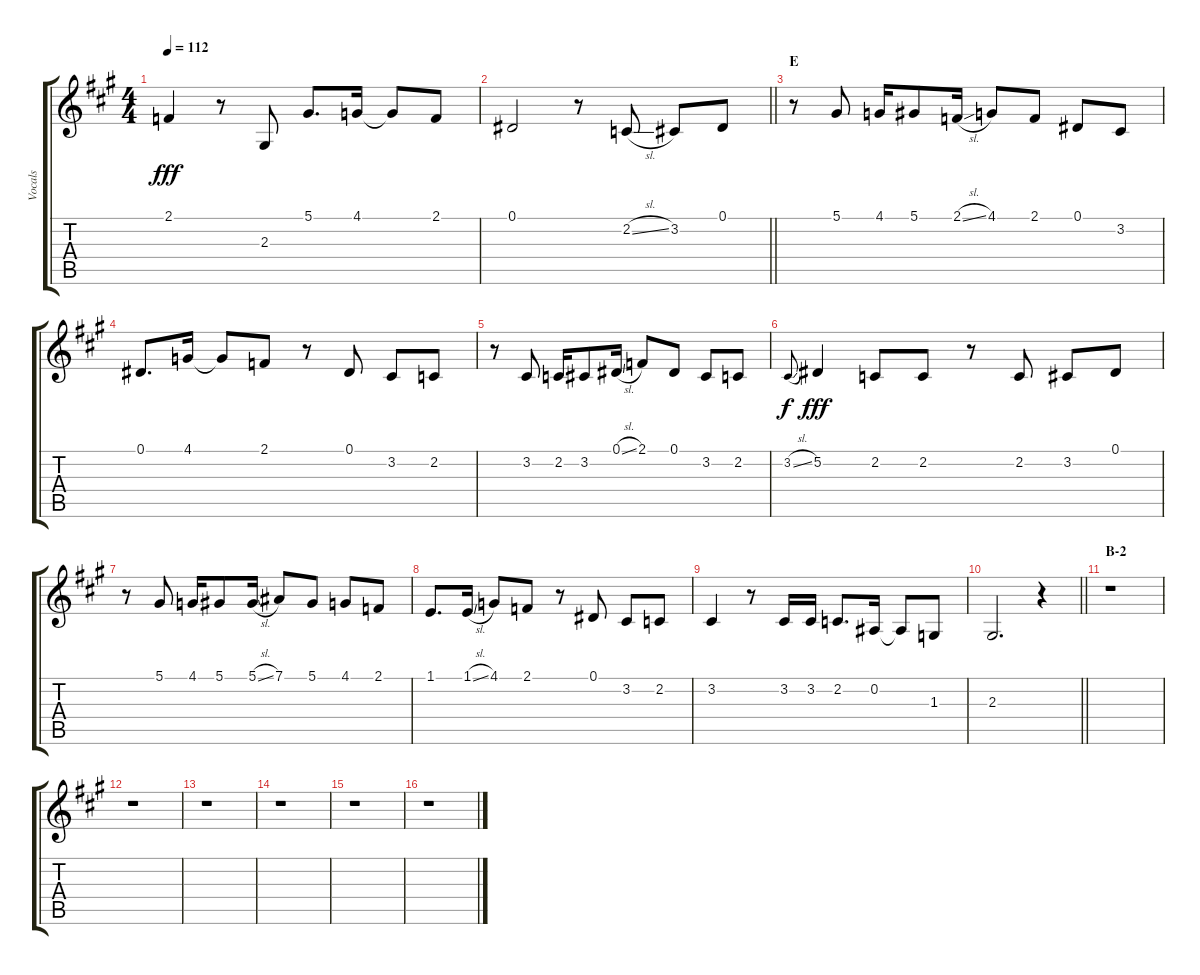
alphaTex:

\track ("Vocals" "Vocals") {instrument voiceoohs}
\staff {score tabs}
\tuning (Eb4 Bb3 Gb3 Db3 Ab2 Eb2) {hide}
\ts (4 4)
\tempo 112
\clef g2
\ks a
2.1.4{dy fff} r.8 2.3.8 5.1.8{d} 4.1.16 4.1{t}.8 2.1.8 |
\barLineRight lightlight
0.1.2 r.8 2.2{sl}.8 3.2.8 0.1.8 |
\section ("" "E")
r.8 5.1.8 4.1.16 5.1.8 2.1{sl}.16 4.1.8 2.1.8 0.1.8 3.2.8 |
0.1.8{d} 4.1.16 4.1{t}.8 2.1.8 r.8 0.1.8 3.2.8 2.2.8 |
r.8 3.2.8 2.2.16 3.2.8 0.1{sl}.16 2.1.8 0.1.8 3.2.8 2.2.8 |
3.2{sl}.8{gr onbeat dy f} 5.2.4{dy fff} 2.2.8 2.2.8 r.8 2.2.8 3.2.8 0.1.8 |
r.8 5.1.8 4.1.16 5.1.8 5.1{sl}.16 7.1.8 5.1.8 4.1.8 2.1.8 |
1.1.8{d} 1.1{sl}.16 4.1.8 2.1.8 r.8 0.1.8 3.2.8 2.2.8 |
3.2.4 r.8 3.2.16 3.2.16 2.2.8{d} 0.2.16 0.2{t}.8 1.3.8 |
\barLineRight lightlight
2.3.2{d} r.4 |
\section ("" "B-2")
r.1 |
r.1 |
r.1 |
r.1 |
r.1 |
r.1
